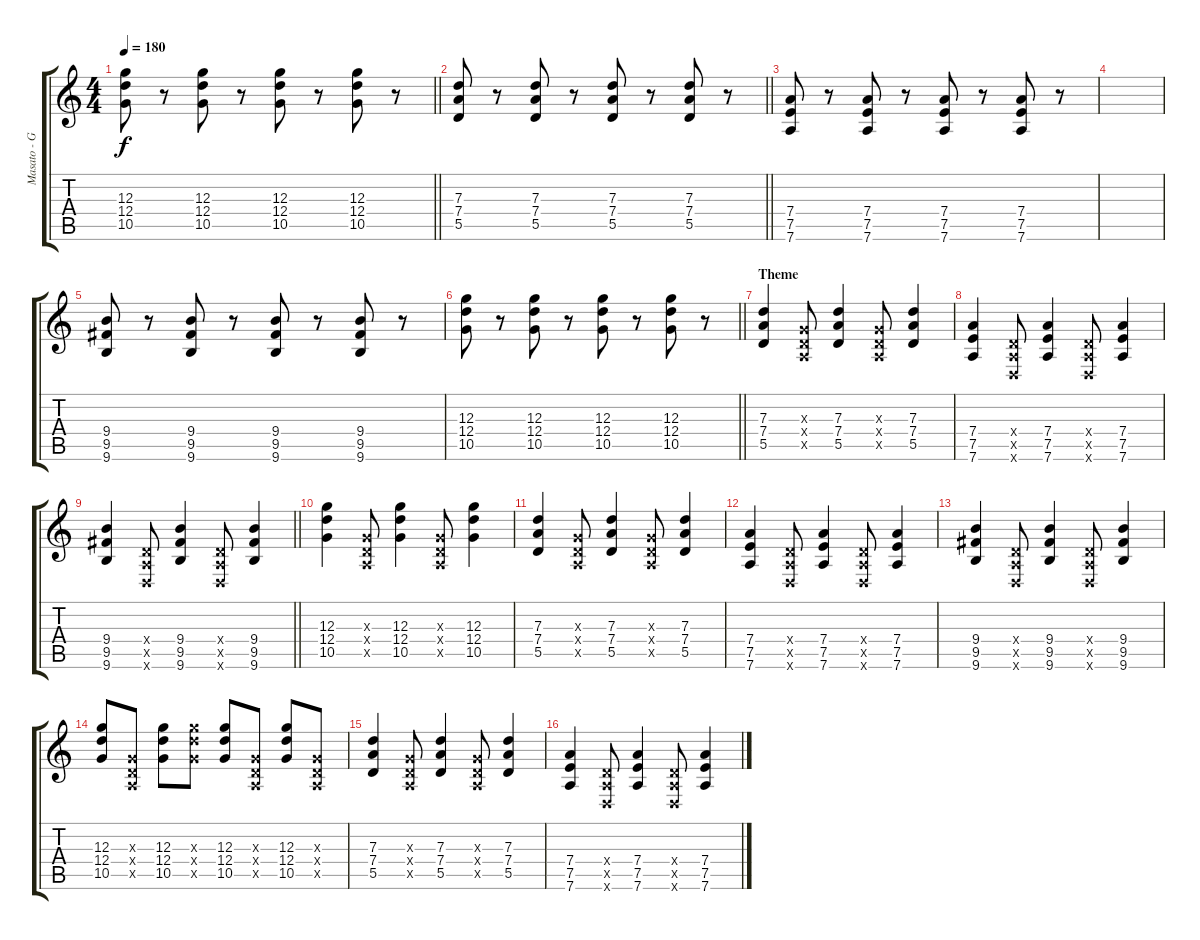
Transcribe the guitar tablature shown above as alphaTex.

\track ("Masato - Guitare 1" "Masato - G") {instrument distortionguitar}
\staff {score tabs}
\tuning (E4 B3 G3 D3 A2 D2) {hide}
\ts (4 4)
\tempo 180
\clef g2
\barLineRight lightlight
\ks c
(12.3 12.4 10.5).8{dy f} r.8 (12.3 12.4 10.5).8 r.8 (12.3 12.4 10.5).8 r.8 (12.3 12.4 10.5).8 r.8 |
\barLineRight lightlight
(7.3 7.4 5.5).8 r.8 (7.3 7.4 5.5).8 r.8 (7.3 7.4 5.5).8 r.8 (7.3 7.4 5.5).8 r.8 |
(7.4 7.5 7.6).8 r.8 (7.4 7.5 7.6).8 r.8 (7.4 7.5 7.6).8 r.8 (7.4 7.5 7.6).8 r.8 |
|
(9.4 9.5 9.6).8 r.8 (9.4 9.5 9.6).8 r.8 (9.4 9.5 9.6).8 r.8 (9.4 9.5 9.6).8 r.8 |
\barLineRight lightlight
(12.3 12.4 10.5).8 r.8 (12.3 12.4 10.5).8 r.8 (12.3 12.4 10.5).8 r.8 (12.3 12.4 10.5).8 r.8 |
\section ("" "Theme")
(7.3 7.4 5.5).4 (0.3{x} 0.4{x} 0.5{x}).8 (7.3 7.4 5.5).4 (0.3{x} 0.4{x} 0.5{x}).8 (7.3 7.4 5.5).4 |
(7.4 7.5 7.6).4 (0.4{x} 0.5{x} 0.6{x}).8 (7.4 7.5 7.6).4 (0.4{x} 0.5{x} 0.6{x}).8 (7.4 7.5 7.6).4 |
\barLineRight lightlight
(9.4 9.5 9.6).4 (0.4{x} 0.5{x} 0.6{x}).8 (9.4 9.5 9.6).4 (0.4{x} 0.5{x} 0.6{x}).8 (9.4 9.5 9.6).4 |
(12.3 12.4 10.5).4 (0.3{x} 0.4{x} 0.5{x}).8 (12.3 12.4 10.5).4 (0.3{x} 0.4{x} 0.5{x}).8 (12.3 12.4 10.5).4 |
(7.3 7.4 5.5).4 (0.3{x} 0.4{x} 0.5{x}).8 (7.3 7.4 5.5).4 (0.3{x} 0.4{x} 0.5{x}).8 (7.3 7.4 5.5).4 |
(7.4 7.5 7.6).4 (0.4{x} 0.5{x} 0.6{x}).8 (7.4 7.5 7.6).4 (0.4{x} 0.5{x} 0.6{x}).8 (7.4 7.5 7.6).4 |
(9.4 9.5 9.6).4 (0.4{x} 0.5{x} 0.6{x}).8 (9.4 9.5 9.6).4 (0.4{x} 0.5{x} 0.6{x}).8 (9.4 9.5 9.6).4 |
(12.3 12.4 10.5).8 (0.3{x} 0.4{x} 0.5{x}).8 (12.3 12.4 10.5).8 (12.3{x} 12.4{x} 10.5{x}).8 (12.3 12.4 10.5).8 (0.3{x} 0.4{x} 0.5{x}).8 (12.3 12.4 10.5).8 (0.3{x} 0.4{x} 0.5{x}).8 |
(7.3 7.4 5.5).4 (0.3{x} 0.4{x} 0.5{x}).8 (7.3 7.4 5.5).4 (0.3{x} 0.4{x} 0.5{x}).8 (7.3 7.4 5.5).4 |
(7.4 7.5 7.6).4 (0.4{x} 0.5{x} 0.6{x}).8 (7.4 7.5 7.6).4 (0.4{x} 0.5{x} 0.6{x}).8 (7.4 7.5 7.6).4
